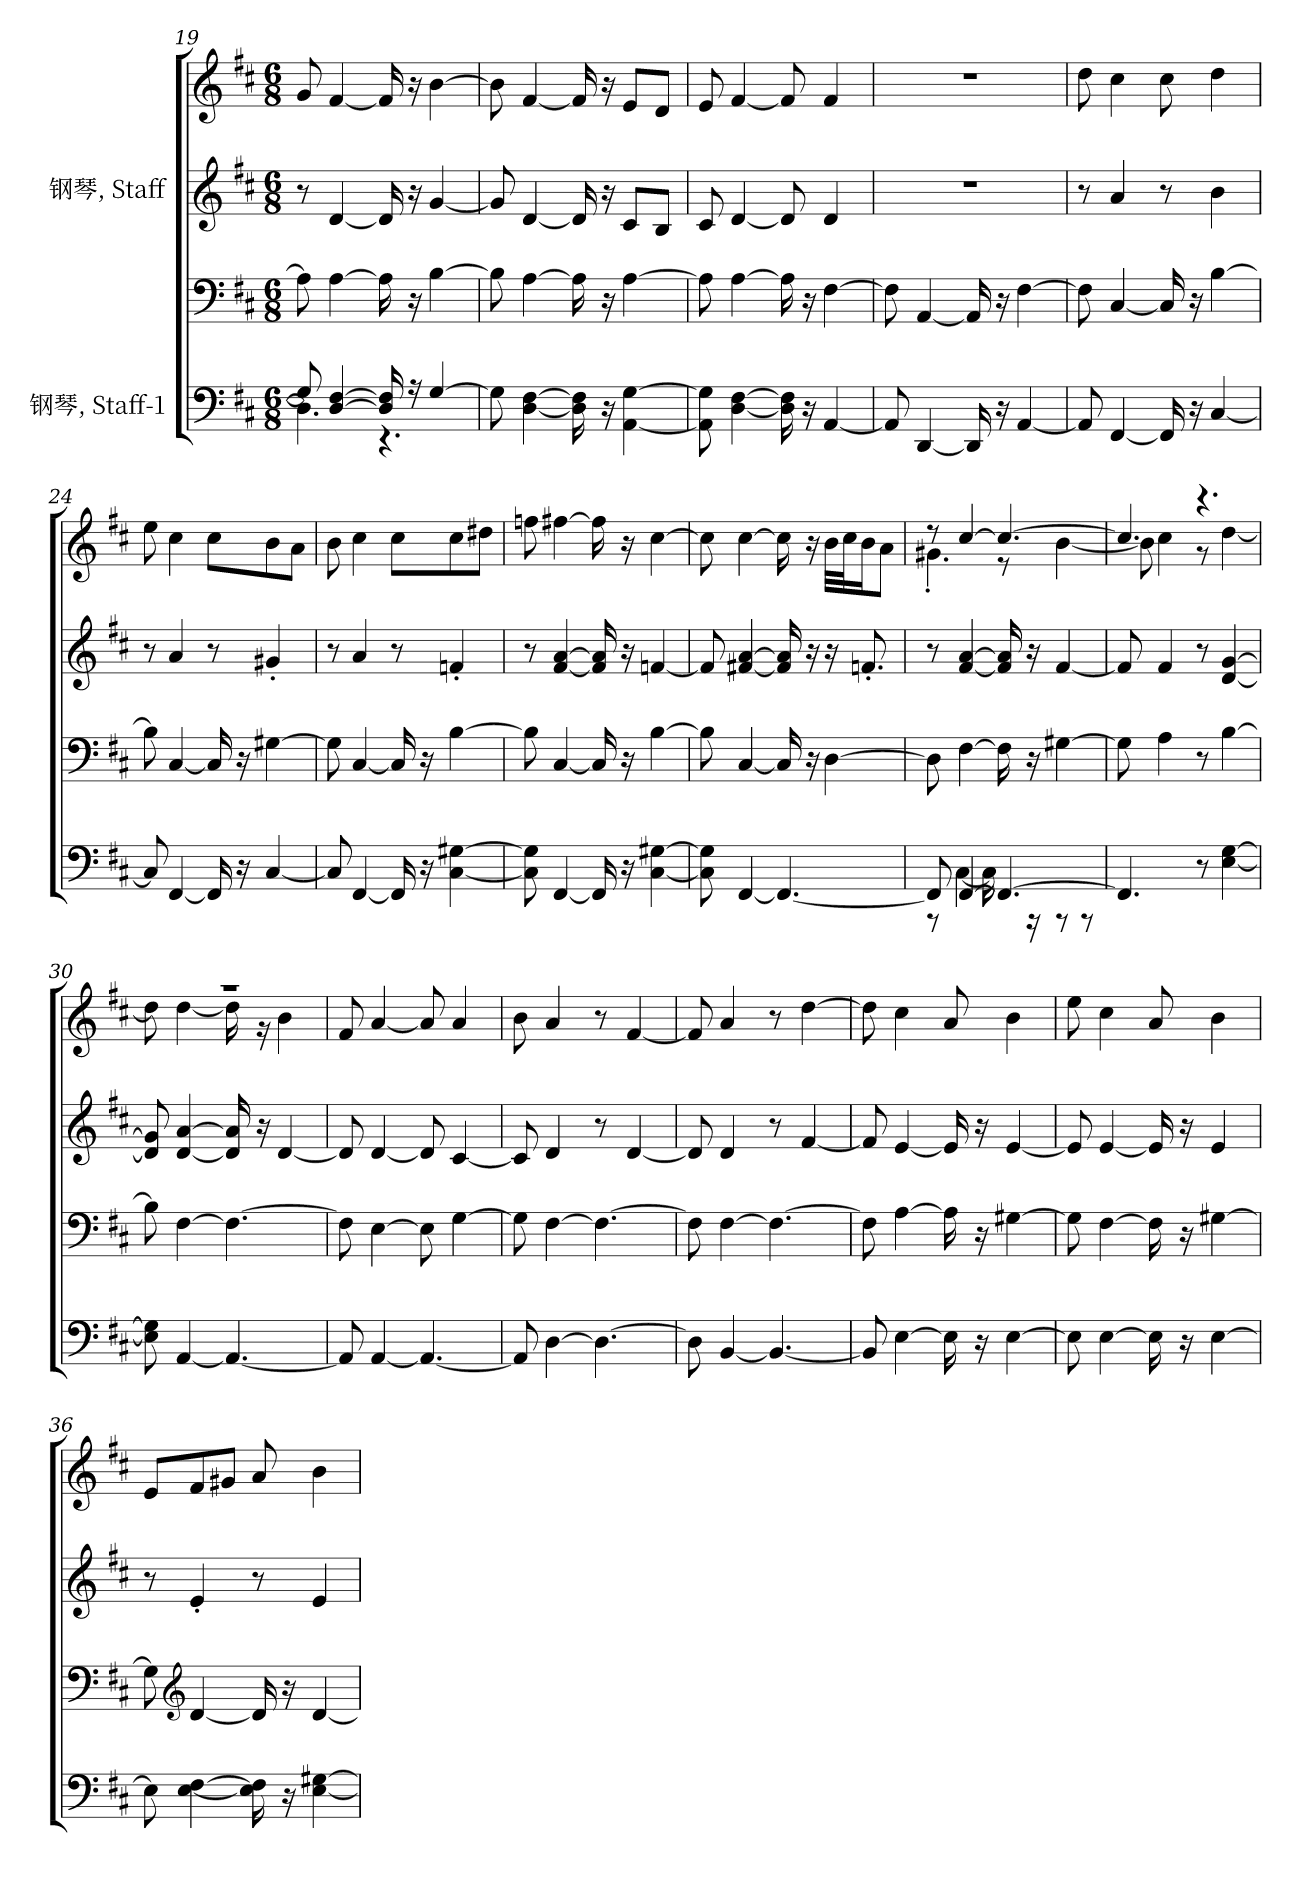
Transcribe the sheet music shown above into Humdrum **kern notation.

**kern	**kern	**kern	**kern
*part2	*part2	*part1	*part1
*staff4	*staff3	*staff2	*staff1
*I"钢琴, Staff-1	*	*I"钢琴, Staff	*
*clefF4	*clefF4	*clefG2	*clefG2
*k[f#c#]	*k[f#c#]	*k[f#c#]	*k[f#c#]
*M6/8	*M6/8	*M6/8	*M6/8
=19	=19	=19	=19
*^	*	*	*
8G/]	4.D\]	8A\]	8r	8g/
[4D/ [4F#/	.	[4A\	[4d/	[4f#/
16D/] 16F#/]	4.r	16A\]	16d/]	16f#/]
16r	.	16r	16r	16r
[4G/	.	[4B\	[4g/	[4b\
*v	*v	*	*	*
!!LO:LB:g=z
=20	=20	=20	=20
8G\]	8B\]	8g/]	8b\]
[4D\ [4F#\	[4A\	[4d/	[4f#/
16D\] 16F#\]	16A\]	16d/]	16f#/]
16r	16r	16r	16r
[4AA\ [4G\	[4A\	8c#/L	8e/L
.	.	8B/J	8d/J
=21	=21	=21	=21
8AA\] 8G\]	8A\]	8c#/	8e/
[4D\ [4F#\	[4A\	[4d/	[4f#/
16D\] 16F#\]	16A\]	8d/]	8f#/]
16r	16r	.	.
[4AA/	[4F#\	4d/	4f#/
=22	=22	=22	=22
8AA/]	8F#\]	2.r	2.r
[4DD/	[4AA/	.	.
16DD/]	16AA/]	.	.
16r	16r	.	.
[4AA/	[4F#\	.	.
=23	=23	=23	=23
8AA/]	8F#\]	8r	8dd\
[4FF#/	[4C#/	4a/	4cc#\
16FF#/]	16C#/]	8r	8cc#\
16r	16r	.	.
[4C#/	[4B\	4b\	4dd\
=24	=24	=24	=24
8C#/]	8B\]	8r	8ee\
[4FF#/	[4C#/	4a/	4cc#\
16FF#/]	16C#/]	8r	8cc#\L
16r	16r	.	.
[4C#/	[4G#X\	4g#X'/	8b\
.	.	.	8a\J
!!LO:LB:g=z
=25	=25	=25	=25
8C#/]	8G#\]	8r	8b\
[4FF#/	[4C#/	4a/	4cc#\
16FF#/]	16C#/]	8r	8cc#\L
16r	16r	.	.
[4C#\ [4G#X\	[4B\	4fn'/	8cc#\
.	.	.	8dd#X\J
=26	=26	=26	=26
8C#\] 8G#\]	8B\]	8r	8ffn\
[4FF#/	[4C#/	[4f#/ [4a/	[4ff#X\
16FF#/]	16C#/]	16f#/] 16a/]	16ff#\]
16r	16r	16r	16r
[4C#\ [4G#X\	[4B\	[4fn/	[4cc#\
=27	=27	=27	=27
8C#\] 8G#\]	8B\]	8f/]	8cc#\]
[4FF#/	[4C#/	[4f#X/ [4a/	[4cc#\
4.FF#/_	16C#/]	16f#/] 16a/]	16cc#\]
.	16r	16r	16r
.	[4D\	16r	32b\LLL
.	.	.	32cc#\J
.	.	8.fn'/	16b\J
.	.	.	8a\J
=28	=28	=28	=28
*^	*	*	*^
8FF#/]	8r	8D\]	8r	8r	4.g#X'\
[4FF#/	[4C#\	[4F#\	[4f#/ [4a/	[4cc#/	.
4.FF#/_	16C#\]	16F#\]	16f#/] 16a/]	4.cc#/_	8r
.	16r	16r	16r	.	.
.	8r	[4G#X\	[4f#/	.	[4b\
.	8r	.	.	.	.
*v	*v	*	*	*	*
!!LO:PB:g=z	!!
=29	=29	=29	=29	=29
4.FF#/]	8G#\]	8f#/]	4.cc#/]	8b\]
.	4A\	4f#/	.	4cc#\
8r	8r	8r	4.r	8r
[4E\ [4G\	[4B\	[4d/ [4g/	.	[4dd\
=30	=30	=30	=30	=30
8E\] 8G\]	8B\]	8d/] 8g/]	2.r	8dd\]
[4AA/	[4F#\	[4d/ [4a/	.	[4dd\
4.AA/_	4.F#\_	16d/] 16a/]	.	16dd\]
.	.	16r	.	16r
.	.	[4d/	.	4b\
*	*	*	*v	*v
=31	=31	=31	=31
8AA/]	8F#\]	8d/]	8f#/
[4AA/	[4E\	[4d/	[4a/
4.AA/_	8E\]	8d/]	8a/]
.	[4G\	[4c#/	4a/
=32	=32	=32	=32
8AA/]	8G\]	8c#/]	8b\
[4D\	[4F#\	4d/	4a/
4.D\_	4.F#\_	8r	8r
.	.	[4d/	[4f#/
=33	=33	=33	=33
8D\]	8F#\]	8d/]	8f#/]
[4BB/	[4F#\	4d/	4a/
4.BB/_	4.F#\_	8r	8r
.	.	[4f#/	[4dd\
=34	=34	=34	=34
8BB/]	8F#\]	8f#/]	8dd\]
[4E\	[4A\	[4e/	4cc#\
16E\]	16A\]	16e/]	8a/
16r	16r	16r	.
[4E\	[4G#X\	[4e/	4b\
!!LO:LB:g=z
=35	=35	=35	=35
8E\]	8G#\]	8e/]	8ee\
[4E\	[4F#\	[4e/	4cc#\
16E\]	16F#\]	16e/]	8a/
16r	16r	16r	.
[4E\	[4G#X\	4e/	4b\
=36	=36	=36	=36
8E\]	8G#\]	8r	8e/L
*	*clefG2	*	*
[4E\ [4F#\	[4d/	4e'/	8f#/
.	.	.	8g#X/J
16E\] 16F#\]	16d/]	8r	8a/
16r	16r	.	.
[4E\ [4G#X\	[4d/	4e/	4b\
=	=	=	=
*-	*-	*-	*-
